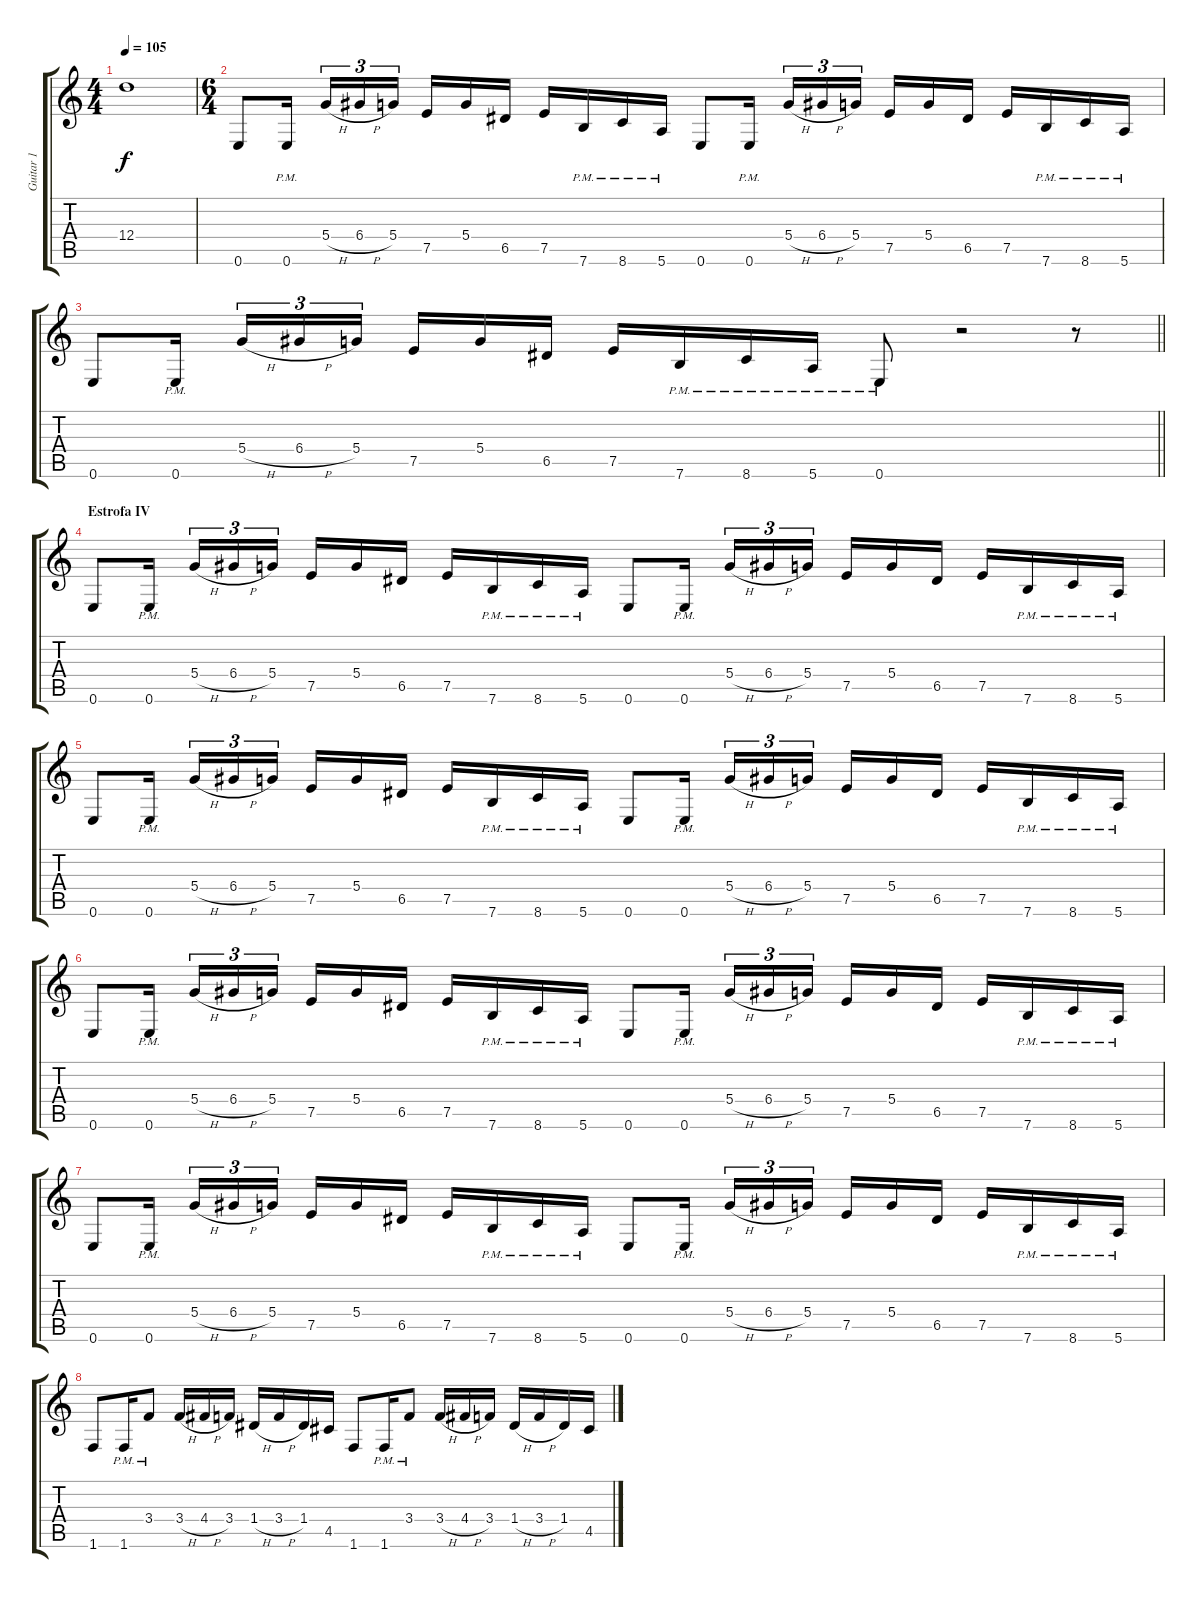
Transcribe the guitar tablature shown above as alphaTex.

\track ("Guitar 1" "Guitar 1") {instrument distortionguitar}
\staff {score tabs}
\tuning (E4 B3 G3 D3 A2 E2) {hide}
\ts (4 4)
\tempo 105
\clef g2
\ks c
12.4{t}.1{dy f} |
\ts (6 4)
0.6.8 0.6{pm}.16{beam splitsecondary} 5.4{h}.16{tu (3 2)} 6.4{h}.16{tu (3 2)} 5.4.16{tu (3 2) beam splitsecondary} 7.5.16 5.4.16 6.5.16 7.5.16 7.6{pm}.16 8.6{pm}.16 5.6{pm}.16 0.6.8 0.6{pm}.16{beam splitsecondary} 5.4{h}.16{tu (3 2)} 6.4{h}.16{tu (3 2)} 5.4.16{tu (3 2) beam splitsecondary} 7.5.16 5.4.16 6.5.16 7.5.16 7.6{pm}.16 8.6{pm}.16 5.6{pm}.16 |
\barLineRight lightlight
0.6.8 0.6{pm}.16{beam splitsecondary} 5.4{h}.16{tu (3 2)} 6.4{h}.16{tu (3 2)} 5.4.16{tu (3 2) beam splitsecondary} 7.5.16 5.4.16 6.5.16 7.5.16 7.6{pm}.16 8.6{pm}.16 5.6{pm}.16 0.6{pm}.8 r.2 r.8 |
\section ("" "Estrofa IV")
0.6.8 0.6{pm}.16{beam splitsecondary} 5.4{h}.16{tu (3 2)} 6.4{h}.16{tu (3 2)} 5.4.16{tu (3 2) beam splitsecondary} 7.5.16 5.4.16 6.5.16 7.5.16 7.6{pm}.16 8.6{pm}.16 5.6{pm}.16 0.6.8 0.6{pm}.16{beam splitsecondary} 5.4{h}.16{tu (3 2)} 6.4{h}.16{tu (3 2)} 5.4.16{tu (3 2) beam splitsecondary} 7.5.16 5.4.16 6.5.16 7.5.16 7.6{pm}.16 8.6{pm}.16 5.6{pm}.16 |
0.6.8 0.6{pm}.16{beam splitsecondary} 5.4{h}.16{tu (3 2)} 6.4{h}.16{tu (3 2)} 5.4.16{tu (3 2) beam splitsecondary} 7.5.16 5.4.16 6.5.16 7.5.16 7.6{pm}.16 8.6{pm}.16 5.6{pm}.16 0.6.8 0.6{pm}.16{beam splitsecondary} 5.4{h}.16{tu (3 2)} 6.4{h}.16{tu (3 2)} 5.4.16{tu (3 2) beam splitsecondary} 7.5.16 5.4.16 6.5.16 7.5.16 7.6{pm}.16 8.6{pm}.16 5.6{pm}.16 |
0.6.8 0.6{pm}.16{beam splitsecondary} 5.4{h}.16{tu (3 2)} 6.4{h}.16{tu (3 2)} 5.4.16{tu (3 2) beam splitsecondary} 7.5.16 5.4.16 6.5.16 7.5.16 7.6{pm}.16 8.6{pm}.16 5.6{pm}.16 0.6.8 0.6{pm}.16{beam splitsecondary} 5.4{h}.16{tu (3 2)} 6.4{h}.16{tu (3 2)} 5.4.16{tu (3 2) beam splitsecondary} 7.5.16 5.4.16 6.5.16 7.5.16 7.6{pm}.16 8.6{pm}.16 5.6{pm}.16 |
0.6.8 0.6{pm}.16{beam splitsecondary} 5.4{h}.16{tu (3 2)} 6.4{h}.16{tu (3 2)} 5.4.16{tu (3 2) beam splitsecondary} 7.5.16 5.4.16 6.5.16 7.5.16 7.6{pm}.16 8.6{pm}.16 5.6{pm}.16 0.6.8 0.6{pm}.16{beam splitsecondary} 5.4{h}.16{tu (3 2)} 6.4{h}.16{tu (3 2)} 5.4.16{tu (3 2) beam splitsecondary} 7.5.16 5.4.16 6.5.16 7.5.16 7.6{pm}.16 8.6{pm}.16 5.6{pm}.16 |
1.6.8 1.6{pm}.16 3.4{pm}.8 3.4{h}.16 4.4{h}.16 3.4.16 1.4{h}.16 3.4{h}.16 1.4.16 4.5.16 1.6.8 1.6{pm}.16 3.4{pm}.8 3.4{h}.16 4.4{h}.16 3.4.16 1.4{h}.16 3.4{h}.16 1.4.16 4.5.16
